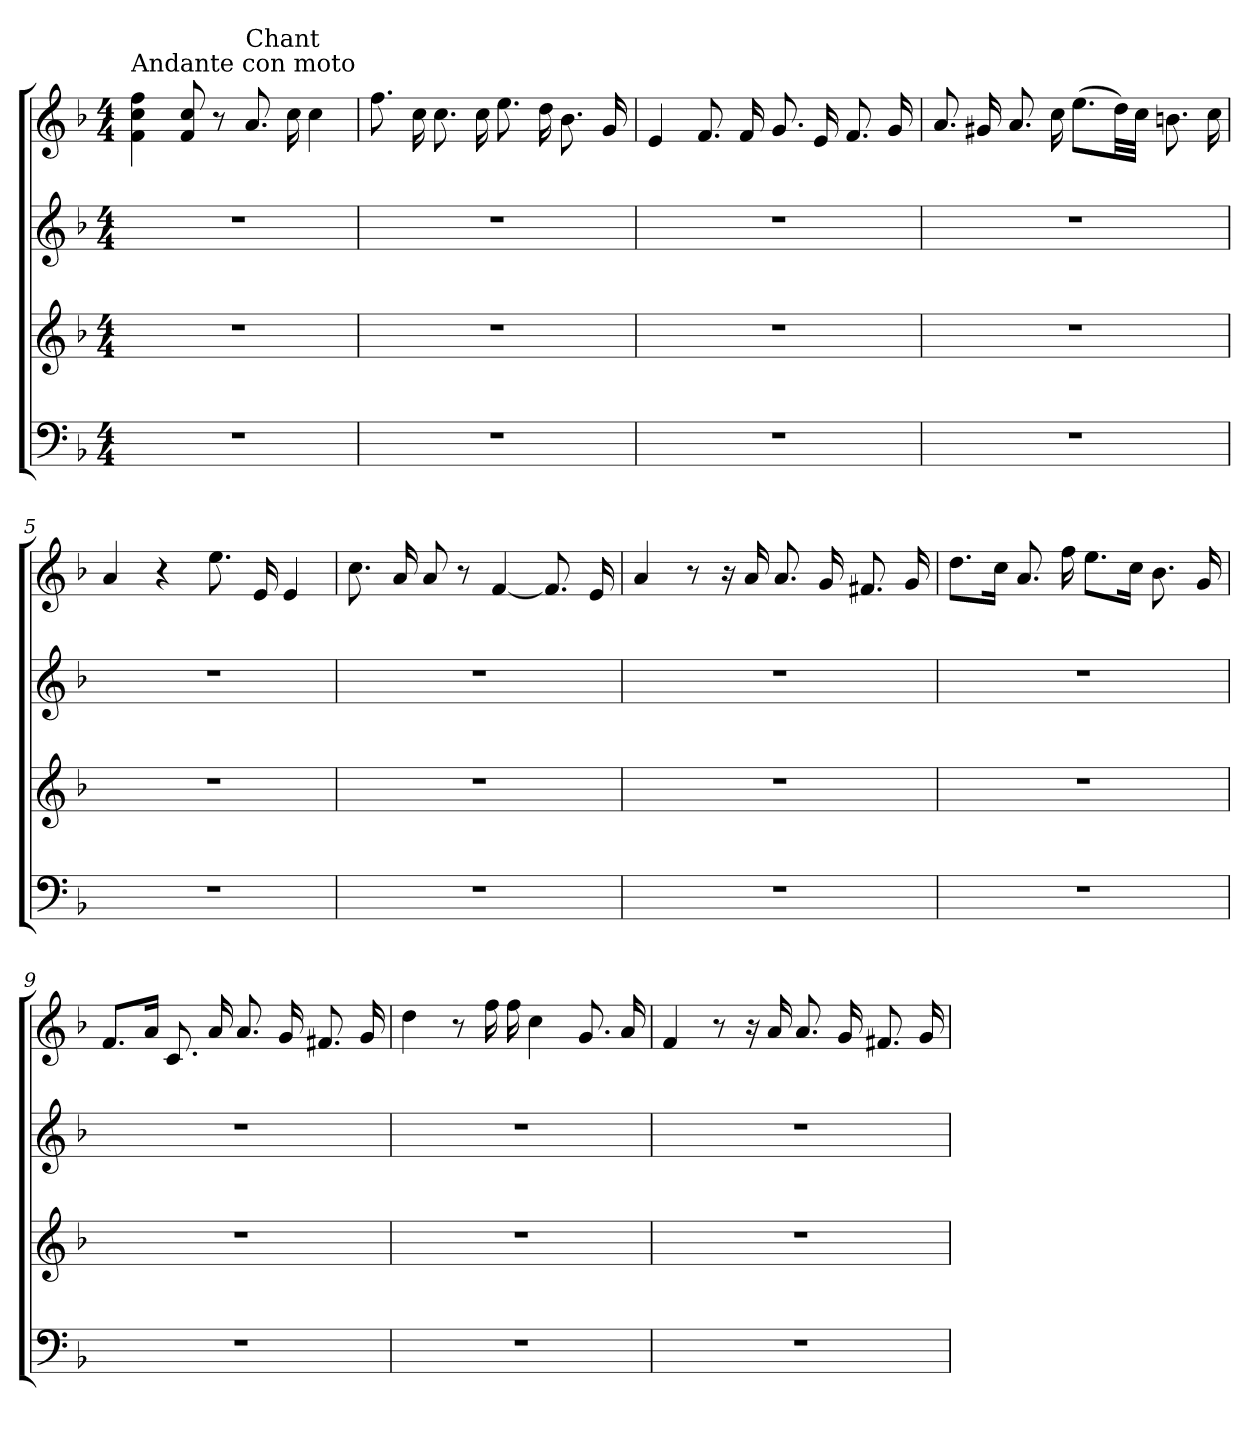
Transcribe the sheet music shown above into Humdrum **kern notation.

**kern	**kern	**kern	**kern
*part4	*part3	*part2	*part1
*staff4	*staff3	*staff2	*staff1
*clefF4	*clefG2	*clefG2	*clefG2
*k[b-]	*k[b-]	*k[b-]	*k[b-]
*F:	*F:	*F:	*F:
*M4/4	*M4/4	*M4/4	*M4/4
=1	=1	=1	=1
!	!	!	!LO:TX:a:t=Andante con moto
1r	1r	1r	4f\ 4cc\ 4ff\
.	.	.	8f/ 8cc/
.	.	.	8r
!	!	!	!LO:TX:a:t=Chant
.	.	.	8.a/
.	.	.	16cc\
.	.	.	4cc\
=2	=2	=2	=2
1r	1r	1r	8.ff\
.	.	.	16cc\
.	.	.	8.cc\
.	.	.	16cc\
.	.	.	8.ee\
.	.	.	16dd\
.	.	.	8.b-\
.	.	.	16g/
=3	=3	=3	=3
1r	1r	1r	4e/
.	.	.	8.f/
.	.	.	16f/
.	.	.	8.g/
.	.	.	16e/
.	.	.	8.f/
.	.	.	16g/
!!LO:LB:g=z
=4	=4	=4	=4
1r	1r	1r	8.a/
.	.	.	16g#X/
.	.	.	8.a/
.	.	.	16cc\
.	.	.	(>8.ee\L
.	.	.	32dd\LL)
.	.	.	32cc\JJJ
.	.	.	8.bn\
.	.	.	16cc\
=5	=5	=5	=5
1r	1r	1r	4a/
.	.	.	4r
.	.	.	8.ee\
.	.	.	16e/
.	.	.	4e/
=6	=6	=6	=6
1r	1r	1r	8.cc\
.	.	.	16a/
.	.	.	8a/
.	.	.	8r
.	.	.	[4f/
.	.	.	8.f/]
.	.	.	16e/
=7	=7	=7	=7
1r	1r	1r	4a/
.	.	.	8r
.	.	.	16r
.	.	.	16a/
.	.	.	8.a/
.	.	.	16g/
.	.	.	8.f#X/
.	.	.	16g/
!!LO:PB:g=z
=8	=8	=8	=8
1r	1r	1r	8.dd\L
.	.	.	16cc\Jk
.	.	.	8.a/
.	.	.	16ff\
.	.	.	8.ee\L
.	.	.	16cc\Jk
.	.	.	8.b-\
.	.	.	16g/
=9	=9	=9	=9
1r	1r	1r	8.f/L
.	.	.	16a/Jk
.	.	.	8.c/
.	.	.	16a/
.	.	.	8.a/
.	.	.	16g/
.	.	.	8.f#X/
.	.	.	16g/
=10	=10	=10	=10
1r	1r	1r	4dd\
.	.	.	8r
.	.	.	16ff\
.	.	.	16ff\
.	.	.	4cc\
.	.	.	8.g/
.	.	.	16a/
=11	=11	=11	=11
1r	1r	1r	4f/
.	.	.	8r
.	.	.	16r
.	.	.	16a/
.	.	.	8.a/
.	.	.	16g/
.	.	.	8.f#X/
.	.	.	16g/
=	=	=	=
*-	*-	*-	*-
